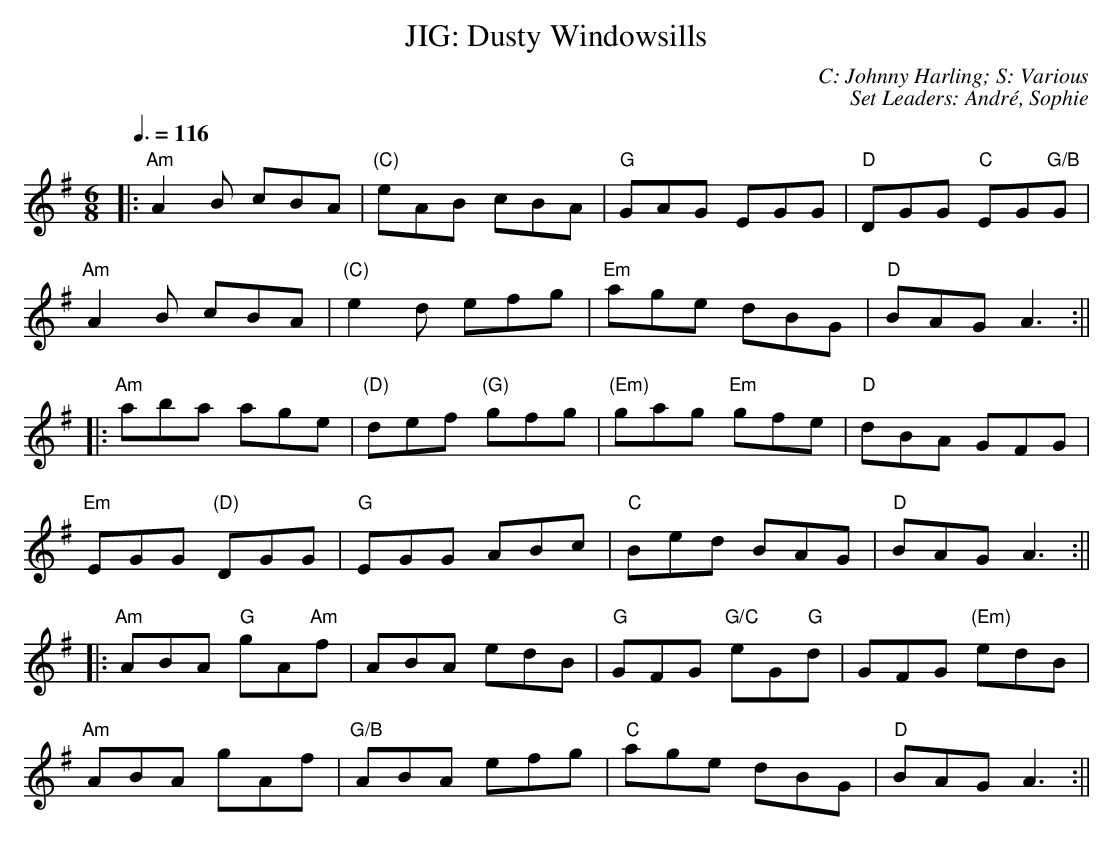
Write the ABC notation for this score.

X:1
T: JIG: Dusty Windowsills
C: C: Johnny Harling; S: Various
C: Set Leaders: André, Sophie
M: 6/8
L: 1/8
Q: 3/8=116
K: Ador
|:"Am"A2B cBA|"(C)"eAB cBA|"G"GAG EGG|"D"DGG "C"EG"G/B"G|
"Am"A2B cBA|"(C)"e2d efg|"Em"age dBG|"D"BAG A3:||
|:"Am"aba age|"(D)"def "(G)"gfg|"(Em)"gag "Em"gfe|"D"dBA GFG|
"Em"EGG "(D)"DGG|"G"EGG ABc|"C"Bed BAG|"D"BAG A3:||
|:"Am"ABA "G"gA"Am"f|ABA edB|"G"GFG "G/C"eG"G"d|GFG "(Em)"edB|
"Am"ABA gAf|"G/B"ABA efg|"C"age dBG|"D"BAG A3:||
